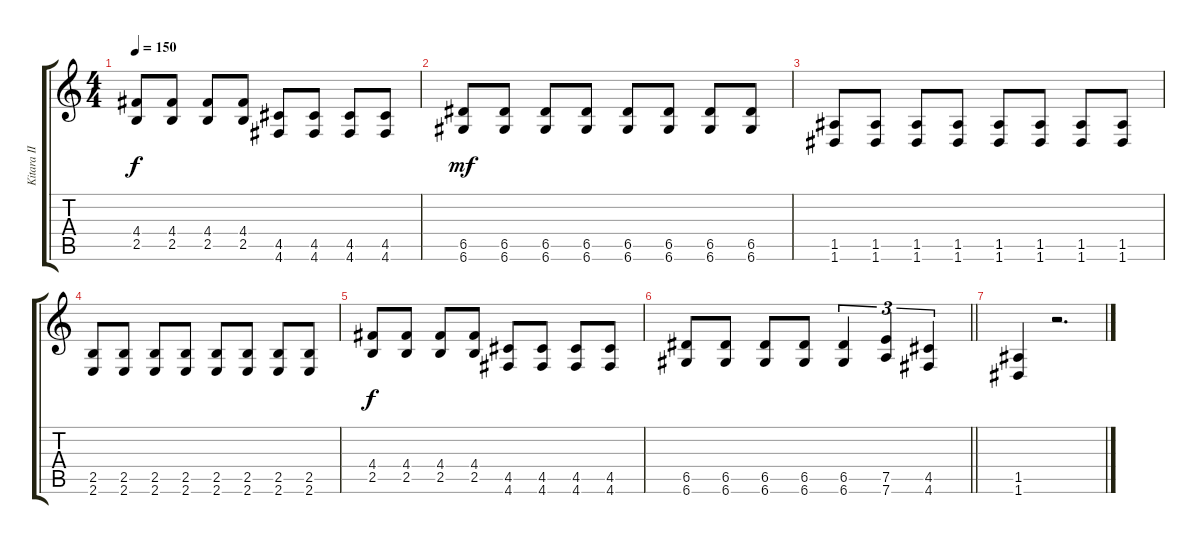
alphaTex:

\track ("Kitara II" "Kitara II") {instrument distortionguitar}
\staff {score tabs}
\tuning (E4 B3 G3 D3 A2 D2) {hide}
\ts (4 4)
\tempo 150
\clef g2
\ks c
(4.4 2.5).8{dy f} (4.4 2.5).8 (4.4 2.5).8 (4.4 2.5).8 (4.5 4.6).8 (4.5 4.6).8 (4.5 4.6).8 (4.5 4.6).8 |
(6.5 6.6).8{dy mf} (6.5 6.6).8 (6.5 6.6).8 (6.5 6.6).8 (6.5 6.6).8 (6.5 6.6).8 (6.5 6.6).8 (6.5 6.6).8 |
(1.5 1.6).8 (1.5 1.6).8 (1.5 1.6).8 (1.5 1.6).8 (1.5 1.6).8 (1.5 1.6).8 (1.5 1.6).8 (1.5 1.6).8 |
(2.5 2.6).8 (2.5 2.6).8 (2.5 2.6).8 (2.5 2.6).8 (2.5 2.6).8 (2.5 2.6).8 (2.5 2.6).8 (2.5 2.6).8 |
(4.4 2.5).8{dy f} (4.4 2.5).8 (4.4 2.5).8 (4.4 2.5).8 (4.5 4.6).8 (4.5 4.6).8 (4.5 4.6).8 (4.5 4.6).8 |
\barLineRight lightlight
(6.5 6.6).8 (6.5 6.6).8 (6.5 6.6).8 (6.5 6.6).8 (6.5 6.6).4{tu (3 2)} (7.5 7.6).4{tu (3 2)} (4.5 4.6).4{tu (3 2)} |
(1.5 1.6).4 r.2{d}
